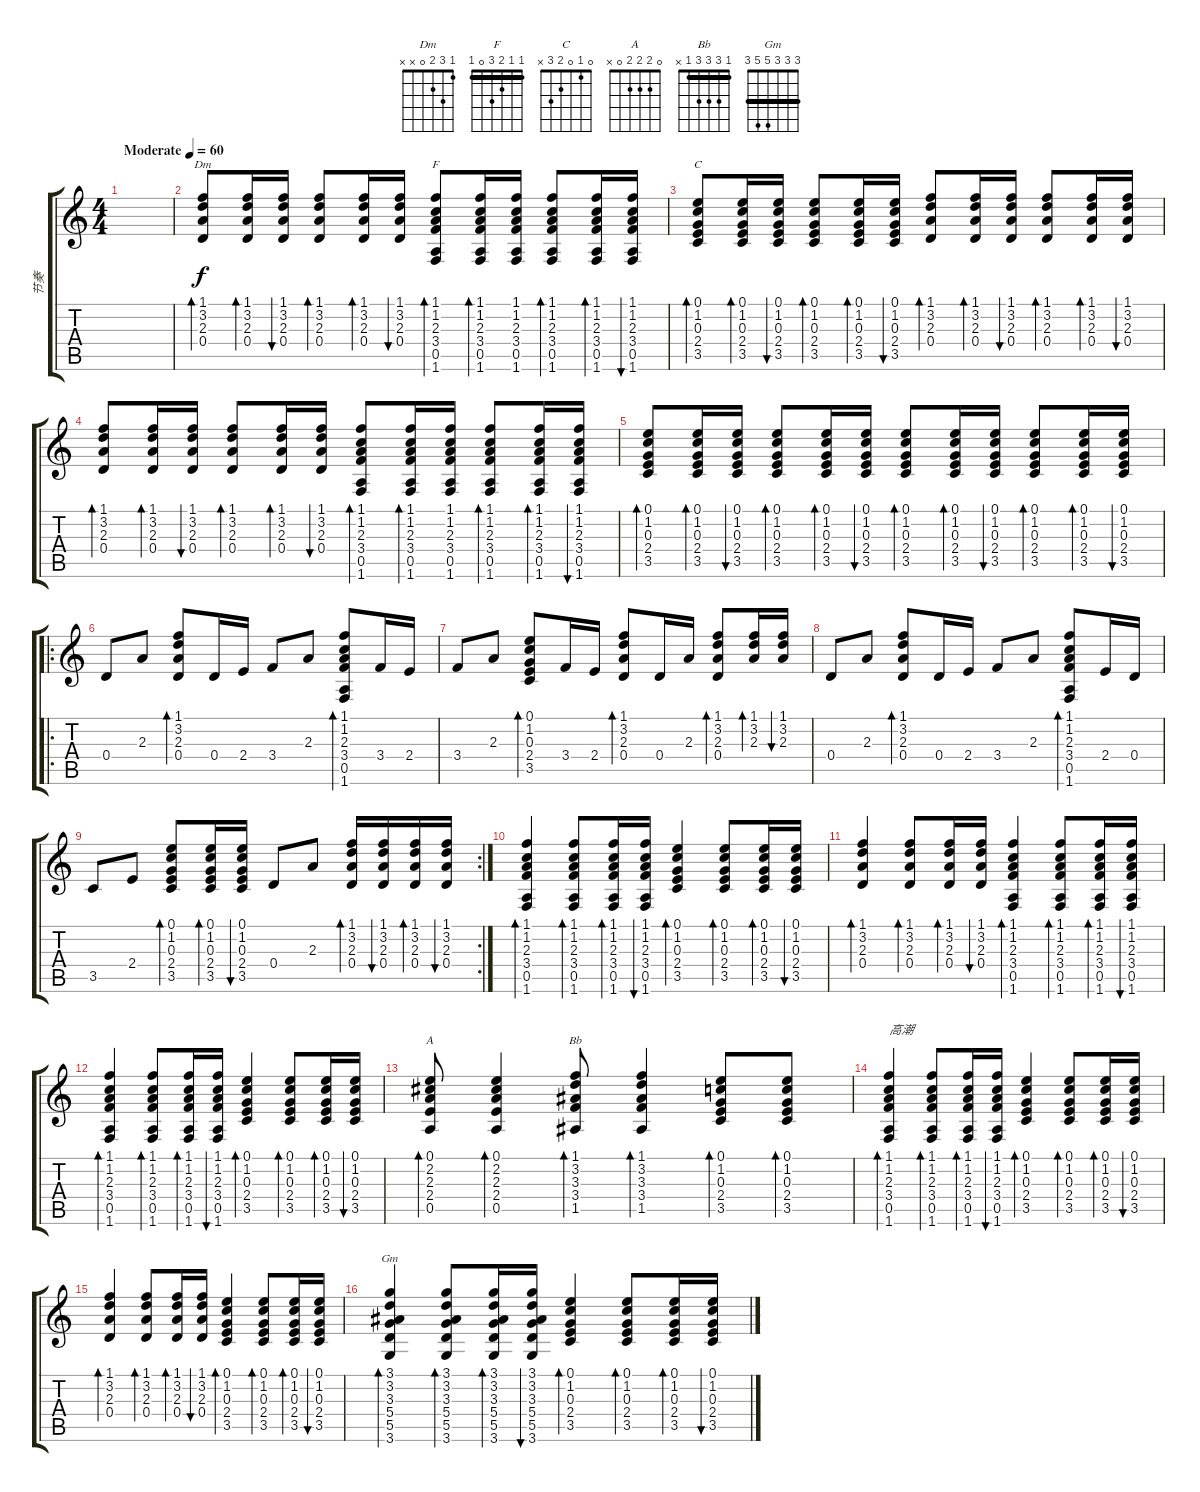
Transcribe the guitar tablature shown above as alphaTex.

\track ("节奏" "节奏") {instrument acousticguitarsteel}
\staff {score tabs}
\tuning (E4 B3 G3 D3 A2 E2) {hide}
\chord ("Dm" 1 3 2 0 x x)
\chord ("F" 1 1 2 3 0 1) {barre 1}
\chord ("C" 0 1 0 2 3 x)
\chord ("A" 0 2 2 2 0 x)
\chord ("Bb" 1 3 3 3 1 x) {barre 1}
\chord ("Gm" 3 3 3 5 5 3) {barre 3}
\ts (4 4)
\tempo (60 "Moderate")
\clef g2
\ks c
|
(1.1 3.2 2.3 0.4).8{bd 60 ch "Dm"} (1.1 3.2 2.3 0.4).16{bd 60} (1.1 3.2 2.3 0.4).16{bu 60} (1.1 3.2 2.3 0.4).8{bd 60} (1.1 3.2 2.3 0.4).16{bd 60} (1.1 3.2 2.3 0.4).16{bu 60} (1.1 1.2 2.3 3.4 0.5 1.6).8{bd 60 ch "F"} (1.1 1.2 2.3 3.4 0.5 1.6).16{bd 60} (1.1 1.2 2.3 3.4 0.5 1.6).16 (1.1 1.2 2.3 3.4 0.5 1.6).8{bd 60} (1.1 1.2 2.3 3.4 0.5 1.6).16{bd 60} (1.1 1.2 2.3 3.4 0.5 1.6).16{bu 60} |
(0.1 1.2 0.3 2.4 3.5).8{bd 60 ch "C"} (0.1 1.2 0.3 2.4 3.5).16{bd 60} (0.1 1.2 0.3 2.4 3.5).16{bu 60} (0.1 1.2 0.3 2.4 3.5).8{bd 60} (0.1 1.2 0.3 2.4 3.5).16{bd 60} (0.1 1.2 0.3 2.4 3.5).16{bu 60} (1.1 3.2 2.3 0.4).8{bd 60} (1.1 3.2 2.3 0.4).16{bd 60} (1.1 3.2 2.3 0.4).16{bu 60} (1.1 3.2 2.3 0.4).8{bd 60 txt ""} (1.1 3.2 2.3 0.4).16{bd 60} (1.1 3.2 2.3 0.4).16{bu 60} |
(1.1 3.2 2.3 0.4).8{bd 60} (1.1 3.2 2.3 0.4).16{bd 60} (1.1 3.2 2.3 0.4).16{bu 60} (1.1 3.2 2.3 0.4).8{bd 60} (1.1 3.2 2.3 0.4).16{bd 60} (1.1 3.2 2.3 0.4).16{bu 60} (1.1 1.2 2.3 3.4 0.5 1.6).8{bd 60} (1.1 1.2 2.3 3.4 0.5 1.6).16{bd 60} (1.1 1.2 2.3 3.4 0.5 1.6).16 (1.1 1.2 2.3 3.4 0.5 1.6).8{bd 60} (1.1 1.2 2.3 3.4 0.5 1.6).16{bd 60} (1.1 1.2 2.3 3.4 0.5 1.6).16{bu 60} |
(0.1 1.2 0.3 2.4 3.5).8{bd 60} (0.1 1.2 0.3 2.4 3.5).16{bd 60} (0.1 1.2 0.3 2.4 3.5).16{bu 60} (0.1 1.2 0.3 2.4 3.5).8{bd 60} (0.1 1.2 0.3 2.4 3.5).16{bd 60} (0.1 1.2 0.3 2.4 3.5).16{bu 60} (0.1 1.2 0.3 2.4 3.5).8{bd 60} (0.1 1.2 0.3 2.4 3.5).16{bd 60} (0.1 1.2 0.3 2.4 3.5).16{bu 60} (0.1 1.2 0.3 2.4 3.5).8{bd 60} (0.1 1.2 0.3 2.4 3.5).16{bd 60} (0.1 1.2 0.3 2.4 3.5).16{bu 60} |
\ro
0.4.8 2.3.8 (1.1 3.2 2.3 0.4).8{bd 60} 0.4.16 2.4.16 3.4.8 2.3.8 (1.1 1.2 2.3 3.4 0.5 1.6).8{bd 60} 3.4.16 2.4.16 |
3.4.8 2.3.8 (0.1 1.2 0.3 2.4 3.5).8{bd 60} 3.4.16 2.4.16 (1.1 3.2 2.3 0.4).8{bd 60} 0.4.16 2.3.16 (1.1 3.2 2.3 0.4).8{bd 60} (1.1 3.2 2.3).16{bd 60} (1.1 3.2 2.3).16{bu 60} |
0.4.8 2.3.8 (1.1 3.2 2.3 0.4).8{bd 60} 0.4.16 2.4.16 3.4.8 2.3.8 (1.1 1.2 2.3 3.4 0.5 1.6).8{bd 60} 2.4.16 0.4.16 |
\rc 2
3.5.8 2.4.8 (0.1 1.2 0.3 2.4 3.5).8{bd 60} (0.1 1.2 0.3 2.4 3.5).16{bd 60} (0.1 1.2 0.3 2.4 3.5).16{bu 60} 0.4.8 2.3.8 (1.1 3.2 2.3 0.4).16{bd 60} (1.1 3.2 2.3 0.4).16{bu 60} (1.1 3.2 2.3 0.4).16{bd 60} (1.1 3.2 2.3 0.4).16{bu 60} |
(1.1 1.2 2.3 3.4 0.5 1.6).4{bd 60} (1.1 1.2 2.3 3.4 0.5 1.6).8{bd 60} (1.1 1.2 2.3 3.4 0.5 1.6).16{bd 60} (1.1 1.2 2.3 3.4 0.5 1.6).16{bu 60} (0.1 1.2 0.3 2.4 3.5).4{bd 60} (0.1 1.2 0.3 2.4 3.5).8{bd 60} (0.1 1.2 0.3 2.4 3.5).16{bd 60} (0.1 1.2 0.3 2.4 3.5).16{bu 60} |
(1.1 3.2 2.3 0.4).4{bd 60} (1.1 3.2 2.3 0.4).8{bd 60} (1.1 3.2 2.3 0.4).16{bd 60} (1.1 3.2 2.3 0.4).16{bu 60} (1.1 1.2 2.3 3.4 0.5 1.6).4{bd 60} (1.1 1.2 2.3 3.4 0.5 1.6).8{bd 60} (1.1 1.2 2.3 3.4 0.5 1.6).16{bd 60} (1.1 1.2 2.3 3.4 0.5 1.6).16{bu 60} |
(1.1 1.2 2.3 3.4 0.5 1.6).4{bd 60} (1.1 1.2 2.3 3.4 0.5 1.6).8{bd 60} (1.1 1.2 2.3 3.4 0.5 1.6).16{bd 60} (1.1 1.2 2.3 3.4 0.5 1.6).16{bu 60} (0.1 1.2 0.3 2.4 3.5).4{bd 60} (0.1 1.2 0.3 2.4 3.5).8{bd 60} (0.1 1.2 0.3 2.4 3.5).16{bd 60} (0.1 1.2 0.3 2.4 3.5).16{bu 60} |
(0.1 2.2 2.3 2.4 0.5).8{bd 60 ch "A"} (0.1 2.2 2.3 2.4 0.5).4{bd 60} (1.1 3.2 3.3 3.4 1.5).8{bd 60 ch "Bb"} (1.1 3.2 3.3 3.4 1.5).4{bd 60} (0.1 1.2 0.3 2.4 3.5).8{bd 60} (0.1 1.2 0.3 2.4 3.5).8{bd 60} |
(1.1 1.2 2.3 3.4 0.5 1.6).4{bd 60 txt "高潮"} (1.1 1.2 2.3 3.4 0.5 1.6).8{bd 60} (1.1 1.2 2.3 3.4 0.5 1.6).16{bd 60} (1.1 1.2 2.3 3.4 0.5 1.6).16{bu 60} (0.1 1.2 0.3 2.4 3.5).4{bd 60} (0.1 1.2 0.3 2.4 3.5).8{bd 60} (0.1 1.2 0.3 2.4 3.5).16{bd 60} (0.1 1.2 0.3 2.4 3.5).16{bu 60} |
(1.1 3.2 2.3 0.4).4{bd 60} (1.1 3.2 2.3 0.4).8{bd 60} (1.1 3.2 2.3 0.4).16{bd 60} (1.1 3.2 2.3 0.4).16{bu 60} (0.1 1.2 0.3 2.4 3.5).4{bd 60} (0.1 1.2 0.3 2.4 3.5).8{bd 60} (0.1 1.2 0.3 2.4 3.5).16{bd 60} (0.1 1.2 0.3 2.4 3.5).16{bu 60} |
(3.1 3.2 3.3 5.4 5.5 3.6).4{bd 60 ch "Gm"} (3.1 3.2 3.3 5.4 5.5 3.6).8{bd 60} (3.1 3.2 3.3 5.4 5.5 3.6).16{bd 60} (3.1 3.2 3.3 5.4 5.5 3.6).16{bu 60 txt ""} (0.1 1.2 0.3 2.4 3.5).4{bd 60} (0.1 1.2 0.3 2.4 3.5).8{bd 60} (0.1 1.2 0.3 2.4 3.5).16{bd 60} (0.1 1.2 0.3 2.4 3.5).16{bu 60}
